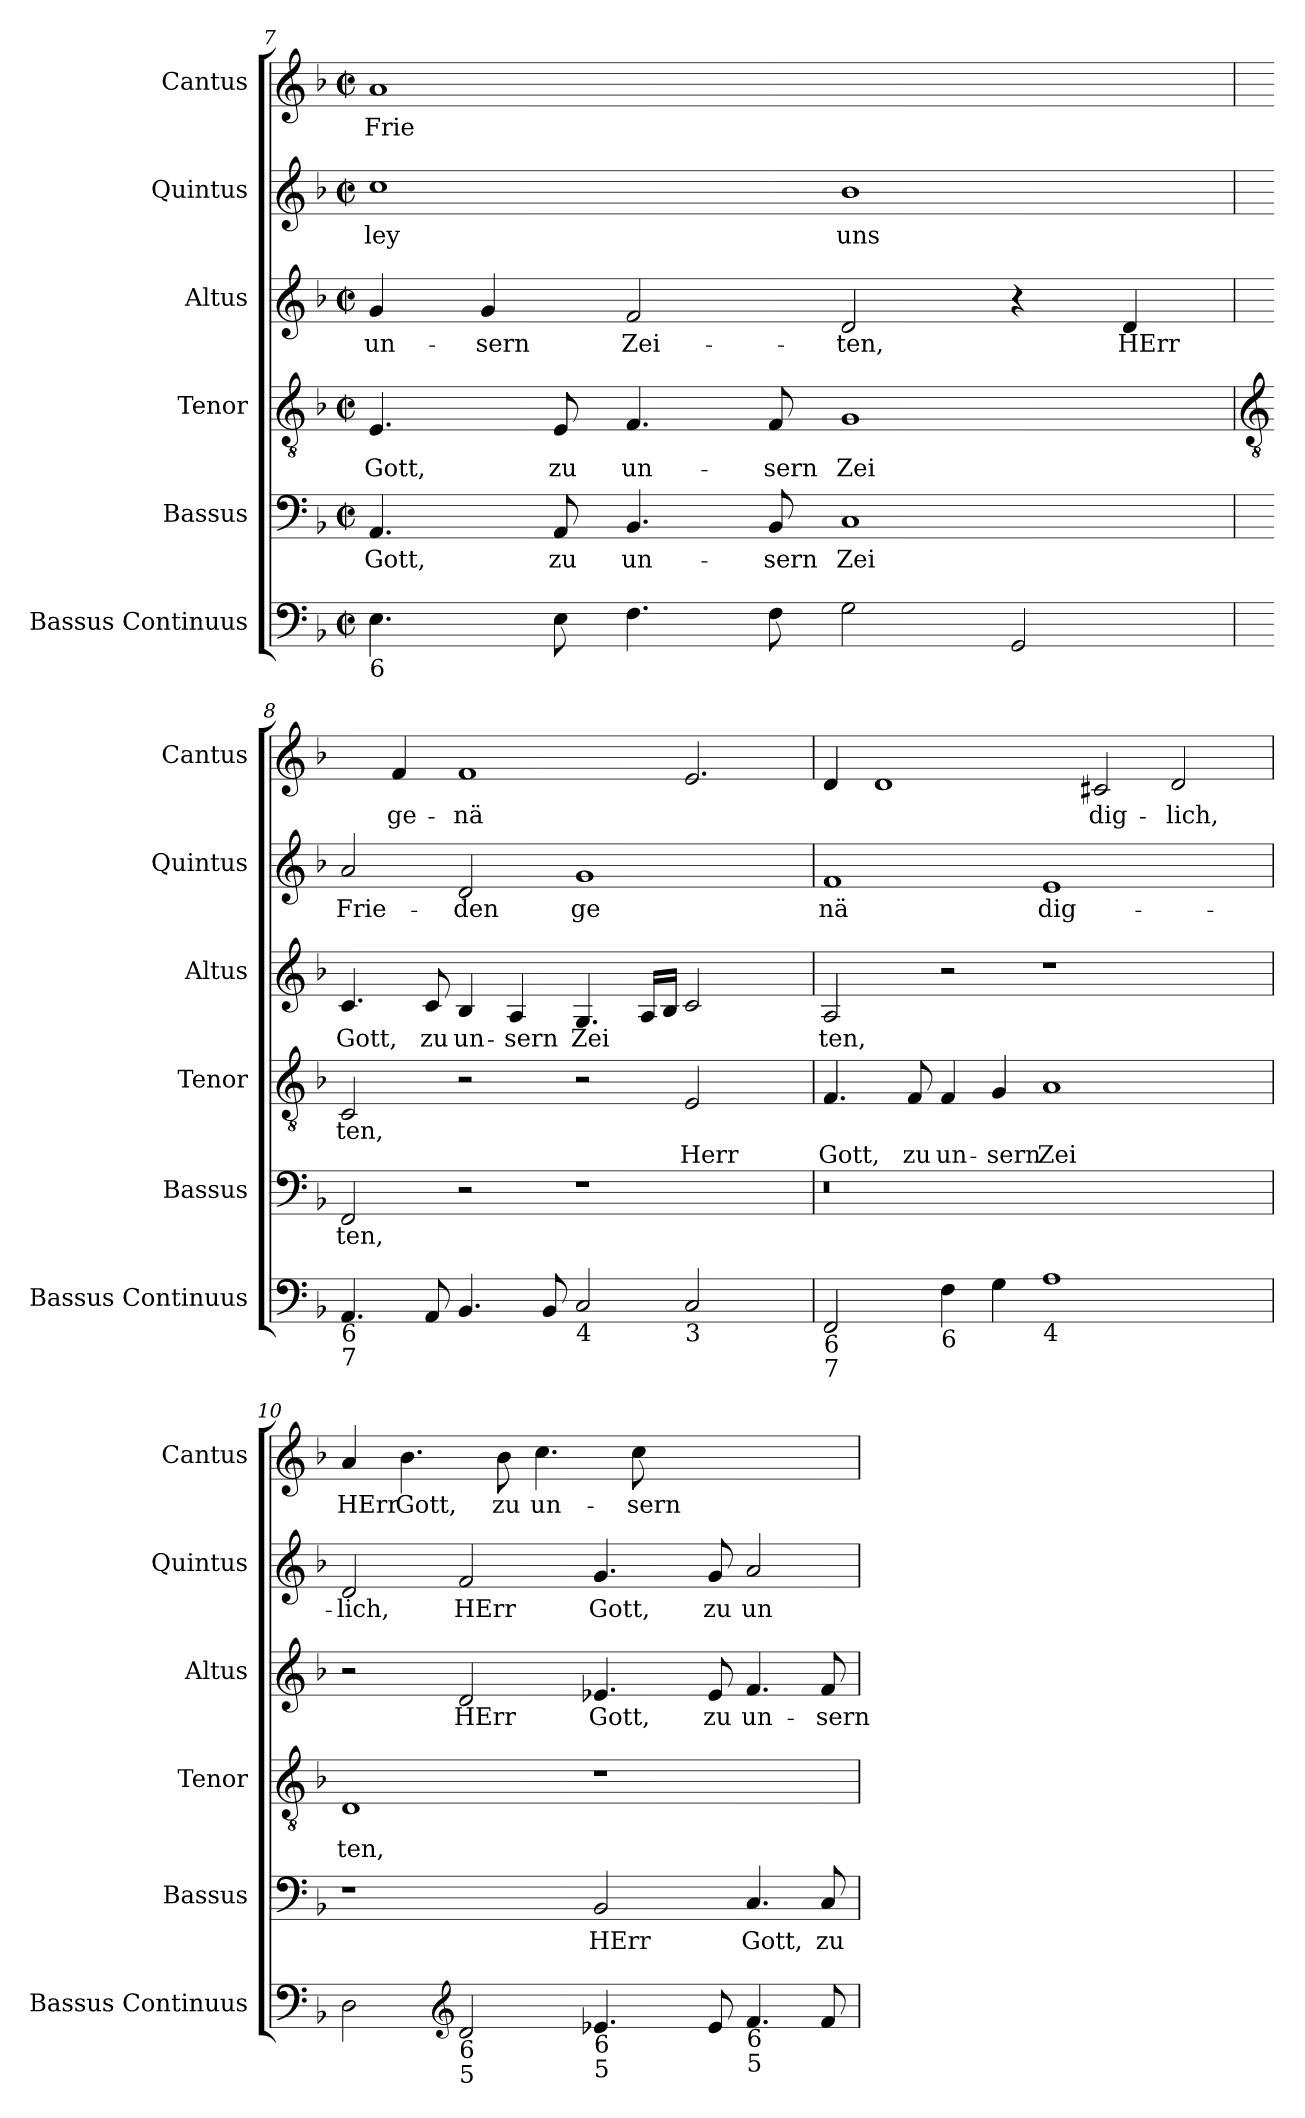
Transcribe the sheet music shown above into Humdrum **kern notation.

**kern	**kern	**text	**kern	**text	**text	**kern	**text	**kern	**text	**kern	**text
*part6	*part5	*part5	*part4	*part4	*part4	*part3	*part3	*part2	*part2	*part1	*part1
*staff6	*staff5	*staff5	*staff4	*staff4	*staff4	*staff3	*staff3	*staff2	*staff2	*staff1	*staff1
*I"Bassus Continuus	*I"Bassus	*	*I"Tenor	*	*	*I"Altus	*	*I"Quintus	*	*I"Cantus	*
*I'Bassus Continuus	*I'Bassus	*	*I'Tenor	*	*	*I'Altus	*	*I'Quintus	*	*I'Cantus	*
!!LO:LB:g=z
*clefF4	*clefF4	*	*clefGv2	*	*	*clefG2	*	*clefG2	*	*clefG2	*
*k[b-]	*k[b-]	*	*k[b-]	*	*	*k[b-]	*	*k[b-]	*	*k[b-]	*
*F:	*F:	*	*F:	*	*	*F:	*	*F:	*	*F:	*
*M4/2	*M4/2	*	*M4/2	*	*	*M4/2	*	*M4/2	*	*M4/2	*
*met(c|)	*met(c|)	*	*met(c|)	*	*	*met(c|)	*	*met(c|)	*	*met(c|)	*
=7A	=7A	=7A	=7A	=7A	=7A	=7A	=7A	=7A	=7A	=7A	=7A
!LO:TX:b:t=6	!	!	!	!	!	!	!	!	!	!	!
!	!	!LO:LY:b	!	!LO:LY:b	!	!	!LO:LY:b	!	!LO:LY:b	!	!LO:LY:b
4.E	4.AA	Gott,	4.E	Gott,	.	4g	un-	1cc	-ley	1a	Frie
!	!	!	!	!	!	!	!LO:LY:b	!	!	!	!
.	.	.	.	.	.	4g	-sern	.	.	.	.
!	!	!LO:LY:b	!	!LO:LY:b	!	!	!	!	!	!	!
8E	8AA	zu	8E	zu	.	.	.	.	.	.	.
!	!	!LO:LY:b	!	!LO:LY:b	!	!	!LO:LY:b	!	!	!	!
4.F	4.BB-	un-	4.F	un-	.	2f	Zei-	.	.	.	.
!	!	!LO:LY:b	!	!LO:LY:b	!	!	!	!	!	!	!
8F	8BB-	-sern	8F	-sern	.	.	.	.	.	.	.
!	!	!LO:LY:b	!	!LO:LY:b	!	!	!LO:LY:b	!	!LO:LY:b	!	!LO:LY:b
2G	1C	Zei	1G	Zei	.	2d	-ten,	1b-	uns	[2gyy	den
2GG	.	.	.	.	.	4r	.	.	.	2ryy	.
!	!	!	!	!	!	!	!LO:LY:b	!	!	!	!
.	.	.	.	.	.	4d	HErr	.	.	.	.
!!LO:LB:g=z
=8	=8	=8	=8	=8	=8	=8	=8	=8	=8	=8	=8
*	*	*	*clefGv2	*	*	*	*	*	*	*	*
!LO:TX:b:t=6	!	!	!	!	!	!	!	!	!	!	!
!LO:TX:b:t=7	!	!	!	!	!	!	!	!	!	!	!
!	!	!LO:LY:b	!	!LO:LY:b	!	!	!LO:LY:b	!	!LO:LY:b	!	!
4.AA	2FF	ten,	2C	ten,	.	4.c	Gott,	2a	Frie-	4gyy]	.
!	!	!	!	!	!	!	!	!	!	!	!LO:LY:b
.	.	.	.	.	.	.	.	.	.	4f	ge-
!	!	!	!	!	!	!	!LO:LY:b	!	!	!	!
8AA	.	.	.	.	.	8c	zu	.	.	.	.
!	!	!	!	!	!	!	!LO:LY:b	!	!LO:LY:b	!	!LO:LY:b
4.BB-	2r	.	2r	.	.	4B-	un-	2d	-den	1f	-nä
!	!	!	!	!	!	!	!LO:LY:b	!	!	!	!
.	.	.	.	.	.	4A	-sern	.	.	.	.
8BB-	.	.	.	.	.	.	.	.	.	.	.
!LO:TX:b:t=4	!	!	!	!	!	!	!	!	!	!	!
!	!	!	!	!	!	!	!LO:LY:b	!	!LO:LY:b	!	!
2C	1r	.	2r	.	.	4.G	Zei	1g	ge	.	.
.	.	.	.	.	.	16ALL	.	.	.	.	.
.	.	.	.	.	.	16B-JJ	.	.	.	.	.
!LO:TX:b:t=3	!	!	!	!	!	!	!	!	!	!	!
!	!	!	!	!	!LO:LY:b	!	!	!	!	!	!
2C	.	.	2E	.	Herr	2c	.	.	.	2.e	.
4ryy	4ryy	.	4ryy	.	.	4ryy	.	4ryy	.	.	.
=9	=9	=9	=9	=9	=9	=9	=9	=9	=9	=9	=9
!LO:TX:b:t=6	!	!	!	!	!	!	!	!	!	!	!
!LO:TX:b:t=7	!	!	!	!	!	!	!	!	!	!	!
!	!	!	!	!	!LO:LY:b	!	!LO:LY:b	!	!LO:LY:b	!	!
2FF	0r	.	4.F	.	Gott,	2A	ten,	1f	nä	4d	.
.	.	.	.	.	.	.	.	.	.	1d	.
!	!	!	!	!	!LO:LY:b	!	!	!	!	!	!
.	.	.	8F	.	zu	.	.	.	.	.	.
!LO:TX:b:t=6	!	!	!	!	!	!	!	!	!	!	!
!	!	!	!	!	!LO:LY:b	!	!	!	!	!	!
4F	.	.	4F	.	un-	2r	.	.	.	.	.
!	!	!	!	!	!LO:LY:b	!	!	!	!	!	!
4G	.	.	4G	.	-sern	.	.	.	.	.	.
!LO:TX:b:t=4	!	!	!	!	!	!	!	!	!	!	!
!	!	!	!	!	!LO:LY:b	!	!	!	!LO:LY:b	!	!
1A	.	.	1A	.	Zei	1r	.	1e	dig-	.	.
!	!	!	!	!	!	!	!	!	!	!	!LO:LY:b
.	.	.	.	.	.	.	.	.	.	2c#X	dig-
!	!	!	!	!	!	!	!	!	!	!	!LO:LY:b
.	.	.	.	.	.	.	.	.	.	2d	-lich,
4ryy	4ryy	.	4ryy	.	.	4ryy	.	4ryy	.	.	.
!!LO:LB:g=z
=10	=10	=10	=10	=10	=10	=10	=10	=10	=10	=10	=10
!	!	!	!	!	!LO:LY:b	!	!	!	!LO:LY:b	!	!LO:LY:b
2D	1r	.	1D	.	ten,	2r	.	2d	-lich,	4a	HErr
!	!	!	!	!	!	!	!	!	!	!	!LO:LY:b
.	.	.	.	.	.	.	.	.	.	4.b-	Gott,
*clefG2	*	*	*	*	*	*	*	*	*	*	*
!LO:TX:b:t=6	!	!	!	!	!	!	!	!	!	!	!
!LO:TX:b:t=5	!	!	!	!	!	!	!	!	!	!	!
!	!	!	!	!	!	!	!LO:LY:b	!	!LO:LY:b	!	!
2d	.	.	.	.	.	2d	HErr	2f	HErr	.	.
!	!	!	!	!	!	!	!	!	!	!	!LO:LY:b
.	.	.	.	.	.	.	.	.	.	8b-	zu
!	!	!	!	!	!	!	!	!	!	!	!LO:LY:b
.	.	.	.	.	.	.	.	.	.	4.cc	un-
!LO:TX:b:t=6	!	!	!	!	!	!	!	!	!	!	!
!LO:TX:b:t=5	!	!	!	!	!	!	!	!	!	!	!
!	!	!LO:LY:b	!	!	!	!	!LO:LY:b	!	!LO:LY:b	!	!
4.e-X	2BB-	HErr	1r	.	.	4.e-X	Gott,	4.g	Gott,	.	.
!	!	!	!	!	!	!	!	!	!	!	!LO:LY:b
.	.	.	.	.	.	.	.	.	.	8cc	-sern
!	!	!	!	!	!	!	!	!	!	!	!LO:LY:b
.	.	.	.	.	.	.	.	.	.	[4ddyy	Zei
!	!	!	!	!	!	!	!LO:LY:b	!	!LO:LY:b	!	!
8e-	.	.	.	.	.	8e-	zu	8g	zu	.	.
!LO:TX:b:t=6	!	!	!	!	!	!	!	!	!	!	!
!LO:TX:b:t=5	!	!	!	!	!	!	!	!	!	!	!
!	!	!LO:LY:b	!	!	!	!	!LO:LY:b	!	!LO:LY:b	!	!
4.f	4.C	Gott,	.	.	.	4.f	un-	2a	un-	2ryy	.
!	!	!LO:LY:b	!	!	!	!	!LO:LY:b	!	!	!	!
8f	8C	zu	.	.	.	8f	-sern	.	.	.	.
=	=	=	=	=	=	=	=	=	=	=	=
*-	*-	*-	*-	*-	*-	*-	*-	*-	*-	*-	*-
